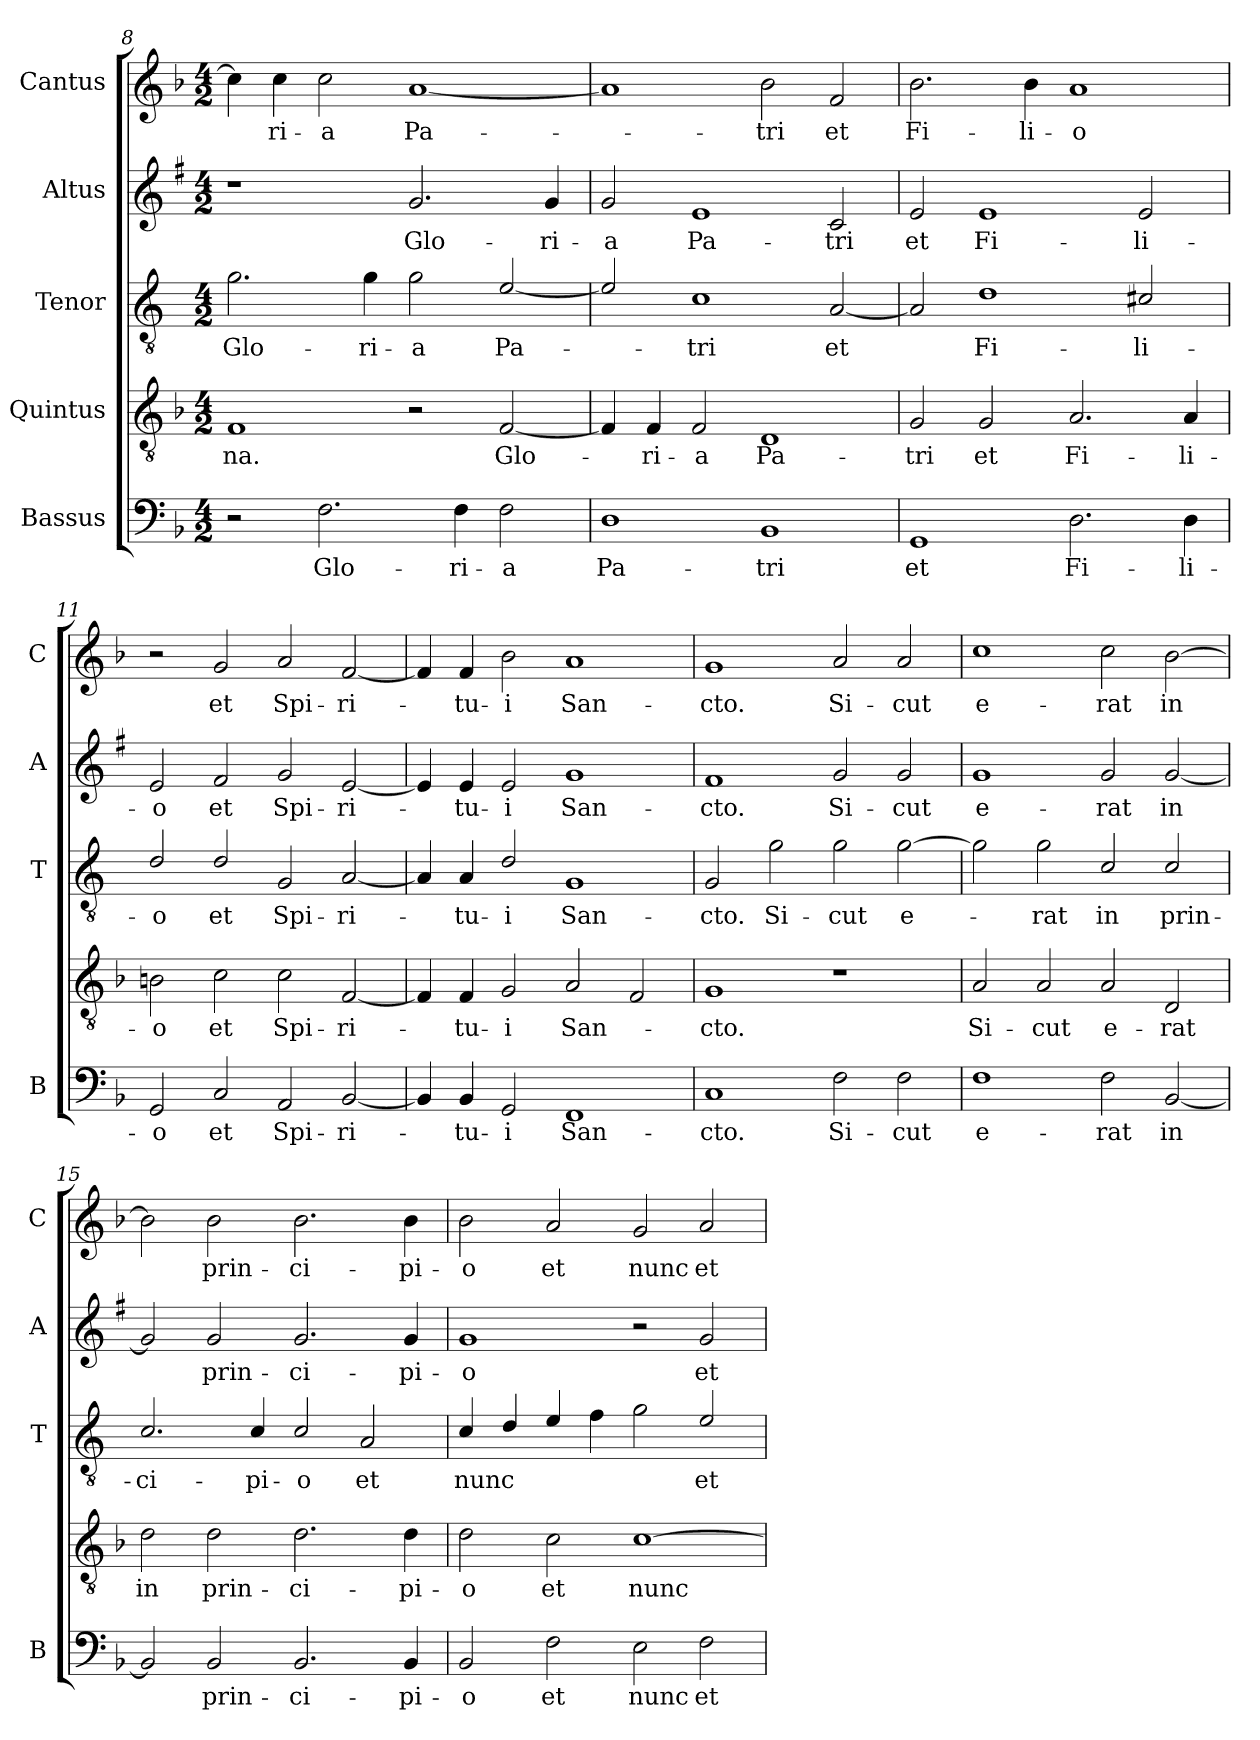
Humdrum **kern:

**kern	**text	**kern	**text	**kern	**text	**kern	**text	**kern	**text
*part5	*part5	*part4	*part4	*part3	*part3	*part2	*part2	*part1	*part1
*staff5	*staff5	*staff4	*staff4	*staff3	*staff3	*staff2	*staff2	*staff1	*staff1
*I"Bassus	*	*I"Quintus	*	*I"Tenor	*	*I"Altus	*	*I"Cantus	*
*I'B	*	*	*	*I'T	*	*I'A	*	*I'C	*
*clefF4	*	*clefGv2	*	*clefGv2	*	*clefG2	*	*clefG2	*
*	*	*	*	*ITrd4c7	*	*ITrd1c2	*	*	*
*k[b-]	*	*k[b-]	*	*k[b-]	*	*k[b-]	*	*k[b-]	*
*F:	*	*F:	*	*F:	*	*F:	*	*F:	*
*M4/2	*	*M4/2	*	*M4/2	*	*M4/2	*	*M4/2	*
=8	=8	=8	=8	=8	=8	=8	=8	=8	=8
!	!	!	!LO:LY:b	!	!LO:LY:b	!	!	!	!
2r	.	1F	-na.	2.c\	Glo-	1r	.	4cc\]	.
!	!	!	!	!	!	!	!	!	!LO:LY:b
.	.	.	.	.	.	.	.	4cc\	-ri-
!	!LO:LY:b	!	!	!	!	!	!	!	!LO:LY:b
2.F\	Glo-	.	.	.	.	.	.	2cc\	-a
!	!	!	!	!	!LO:LY:b	!	!	!	!
.	.	.	.	4c\	-ri-	.	.	.	.
!	!	!	!	!	!LO:LY:b	!	!LO:LY:b	!	!LO:LY:b
.	.	2r	.	2c\	-a	2.f/	Glo-	[1a	Pa-
!	!LO:LY:b	!	!	!	!	!	!	!	!
4F\	-ri-	.	.	.	.	.	.	.	.
!	!LO:LY:b	!	!LO:LY:b	!	!LO:LY:b	!	!	!	!
2F\	-a	[2F/	Glo-	[2A/	Pa-	.	.	.	.
!	!	!	!	!	!	!	!LO:LY:b	!	!
.	.	.	.	.	.	4f/	-ri-	.	.
=9	=9	=9	=9	=9	=9	=9	=9	=9	=9
!	!LO:LY:b	!	!	!	!	!	!LO:LY:b	!	!
1D	Pa-	4F/]	.	2A/]	.	2f/	-a	1a]	.
!	!	!	!LO:LY:b	!	!	!	!	!	!
.	.	4F/	-ri-	.	.	.	.	.	.
!	!	!	!LO:LY:b	!	!LO:LY:b	!	!LO:LY:b	!	!
.	.	2F/	-a	1F	-tri	1d	Pa-	.	.
!	!LO:LY:b	!	!LO:LY:b	!	!	!	!	!	!LO:LY:b
1BB-	-tri	1D	Pa-	.	.	.	.	2b-\	-tri
!	!	!	!	!	!LO:LY:b	!	!LO:LY:b	!	!LO:LY:b
.	.	.	.	[2D/	et	2B-/	-tri	2f/	et
=10	=10	=10	=10	=10	=10	=10	=10	=10	=10
!	!LO:LY:b	!	!LO:LY:b	!	!	!	!LO:LY:b	!	!LO:LY:b
1GG	et	2G/	-tri	2D/]	.	2d/	et	2.b-\	Fi-
!	!	!	!LO:LY:b	!	!LO:LY:b	!	!LO:LY:b	!	!
.	.	2G/	et	1G	Fi-	1d	Fi-	.	.
!	!	!	!	!	!	!	!	!	!LO:LY:b
.	.	.	.	.	.	.	.	4b-\	-li-
!	!LO:LY:b	!	!LO:LY:b	!	!	!	!	!	!LO:LY:b
2.D\	Fi-	2.A/	Fi-	.	.	.	.	1a	-o
!	!	!	!	!	!LO:LY:b	!	!LO:LY:b	!	!
.	.	.	.	2F#X/	-li-	2d/	-li-	.	.
!	!LO:LY:b	!	!LO:LY:b	!	!	!	!	!	!
4D\	-li-	4A/	-li-	.	.	.	.	.	.
!!LO:LB:g=z
=11	=11	=11	=11	=11	=11	=11	=11	=11	=11
!	!LO:LY:b	!	!LO:LY:b	!	!LO:LY:b	!	!LO:LY:b	!	!
2GG/	-o	2Bn\	-o	2G/	-o	2d/	-o	2r	.
!	!LO:LY:b	!	!LO:LY:b	!	!LO:LY:b	!	!LO:LY:b	!	!LO:LY:b
2C/	et	2c\	et	2G/	et	2e/	et	2g/	et
!	!LO:LY:b	!	!LO:LY:b	!	!LO:LY:b	!	!LO:LY:b	!	!LO:LY:b
2AA/	Spi-	2c\	Spi-	2C/	Spi-	2f/	Spi-	2a/	Spi-
!	!LO:LY:b	!	!LO:LY:b	!	!LO:LY:b	!	!LO:LY:b	!	!LO:LY:b
[2BB-/	-ri-	[2F/	-ri-	[2D/	-ri-	[2d/	-ri-	[2f/	-ri-
=12	=12	=12	=12	=12	=12	=12	=12	=12	=12
4BB-/]	.	4F/]	.	4D/]	.	4d/]	.	4f/]	.
!	!LO:LY:b	!	!LO:LY:b	!	!LO:LY:b	!	!LO:LY:b	!	!LO:LY:b
4BB-/	-tu-	4F/	-tu-	4D/	-tu-	4d/	-tu-	4f/	-tu-
!	!LO:LY:b	!	!LO:LY:b	!	!LO:LY:b	!	!LO:LY:b	!	!LO:LY:b
2GG/	-i	2G/	-i	2G/	-i	2d/	-i	2b-\	-i
!	!LO:LY:b	!	!LO:LY:b	!	!LO:LY:b	!	!LO:LY:b	!	!LO:LY:b
1FF	San-	2A/	San-	1C	San-	1f	San-	1a	San-
.	.	2F/	.	.	.	.	.	.	.
=13	=13	=13	=13	=13	=13	=13	=13	=13	=13
!	!LO:LY:b	!	!LO:LY:b	!	!LO:LY:b	!	!LO:LY:b	!	!LO:LY:b
1C	-cto.	1G	-cto.	2C/	-cto.	1e	-cto.	1g	-cto.
!	!	!	!	!	!LO:LY:b	!	!	!	!
.	.	.	.	2c\	Si-	.	.	.	.
!	!LO:LY:b	!	!	!	!LO:LY:b	!	!LO:LY:b	!	!LO:LY:b
2F\	Si-	1r	.	2c\	-cut	2f/	Si-	2a/	Si-
!	!LO:LY:b	!	!	!	!LO:LY:b	!	!LO:LY:b	!	!LO:LY:b
2F\	-cut	.	.	[2c\	e-	2f/	-cut	2a/	-cut
=14	=14	=14	=14	=14	=14	=14	=14	=14	=14
!	!LO:LY:b	!	!LO:LY:b	!	!	!	!LO:LY:b	!	!LO:LY:b
1F	e-	2A/	Si-	2c\]	.	1f	e-	1cc	e-
!	!	!	!LO:LY:b	!	!LO:LY:b	!	!	!	!
.	.	2A/	-cut	2c\	-rat	.	.	.	.
!	!LO:LY:b	!	!LO:LY:b	!	!LO:LY:b	!	!LO:LY:b	!	!LO:LY:b
2F\	-rat	2A/	e-	2F/	in	2f/	-rat	2cc\	-rat
!	!LO:LY:b	!	!LO:LY:b	!	!LO:LY:b	!	!LO:LY:b	!	!LO:LY:b
[2BB-/	in	2D/	-rat	2F/	prin-	[2f/	in	[2b-\	in
=15	=15	=15	=15	=15	=15	=15	=15	=15	=15
!	!	!	!LO:LY:b	!	!LO:LY:b	!	!	!	!
2BB-/]	.	2d\	in	2.F/	-ci-	2f/]	.	2b-\]	.
!	!LO:LY:b	!	!LO:LY:b	!	!	!	!LO:LY:b	!	!LO:LY:b
2BB-/	prin-	2d\	prin-	.	.	2f/	prin-	2b-\	prin-
!	!	!	!	!	!LO:LY:b	!	!	!	!
.	.	.	.	4F/	-pi-	.	.	.	.
!	!LO:LY:b	!	!LO:LY:b	!	!LO:LY:b	!	!LO:LY:b	!	!LO:LY:b
2.BB-/	-ci-	2.d\	-ci-	2F/	-o	2.f/	-ci-	2.b-\	-ci-
!	!	!	!	!	!LO:LY:b	!	!	!	!
.	.	.	.	2D/	et	.	.	.	.
!	!LO:LY:b	!	!LO:LY:b	!	!	!	!LO:LY:b	!	!LO:LY:b
4BB-/	-pi-	4d\	-pi-	.	.	4f/	-pi-	4b-\	-pi-
=16	=16	=16	=16	=16	=16	=16	=16	=16	=16
!	!LO:LY:b	!	!LO:LY:b	!	!LO:LY:b	!	!LO:LY:b	!	!LO:LY:b
2BB-/	-o	2d\	-o	4F/	nunc	1f	-o	2b-\	-o
.	.	.	.	4G/	.	.	.	.	.
!	!LO:LY:b	!	!LO:LY:b	!	!	!	!	!	!LO:LY:b
2F\	et	2c\	et	4A/	.	.	.	2a/	et
.	.	.	.	4B-\	.	.	.	.	.
!	!LO:LY:b	!	!LO:LY:b	!	!	!	!	!	!LO:LY:b
2E\	nunc	[1c	nunc	2c\	.	2r	.	2g/	nunc
!	!LO:LY:b	!	!	!	!LO:LY:b	!	!LO:LY:b	!	!LO:LY:b
2F\	et	.	.	2A/	et	2f/	et	2a/	et
=	=	=	=	=	=	=	=	=	=
*-	*-	*-	*-	*-	*-	*-	*-	*-	*-
